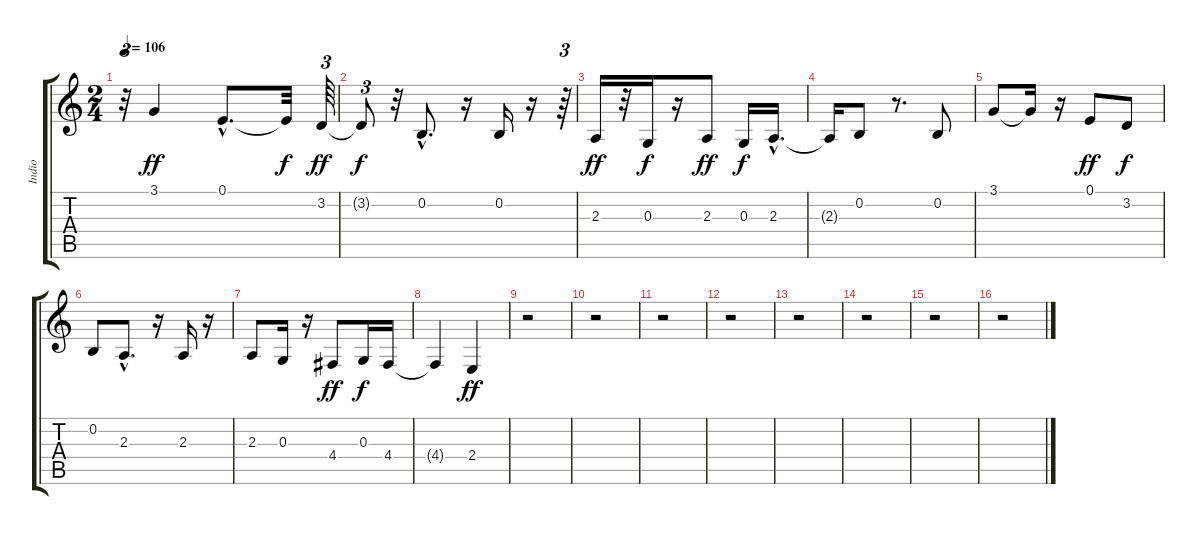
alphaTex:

\track ("Indio" "Indio") {instrument tenorsax}
\staff {score tabs}
\tuning (E4 B3 G3 D3 A2 E2) {hide}
\ts (2 4)
\tempo 106
\clef g2
\ks c
r.32{tu (3 2) dy f} 3.1.4{dy ff} 0.1{hac}.8{d} 0.1{t}.32{dy f} 3.2.64{tu (3 2) dy ff} |
3.2{t}.8{tu (3 2) dy f} r.32 0.2{hac}.8{d} r.16 0.2.16 r.16 r.64{tu (3 2)} |
2.3.16{dy ff} r.32 0.3.16{dy f} r.16 2.3.8{dy ff} 0.3.16{dy f} 2.3{hac}.16{d} |
2.3{t}.16 0.2.8 r.8{d} 0.2.8 |
3.1.8 3.1{t}.16 r.16 0.1.8{dy ff} 3.2.8{dy f} |
0.2.8 2.3{hac}.8{d} r.16 2.3.16 r.16 |
2.3.8 0.3.16 r.16 4.4.8{dy ff} 0.3.16{dy f} 4.4.16 |
4.4{t}.4 2.4.4{dy ff} |
r.2 |
r.2 |
r.2 |
r.2 |
r.2 |
r.2 |
r.2 |
r.2
